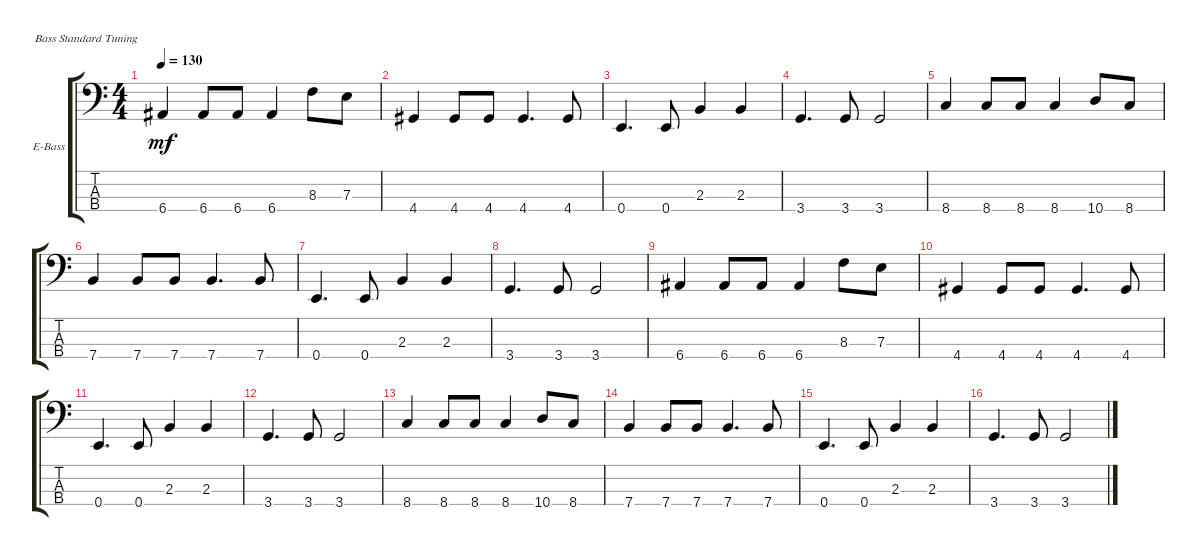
\defaultSystemsLayout 4
\bracketExtendMode groupsimilarinstruments
\firstSystemTrackNameOrientation horizontal
\otherSystemsTrackNameOrientation horizontal
\track ("Electric Bass" "E-Bass") {instrument electricbassfinger}
\staff {score tabs}
\tuning (G2 D2 A1 E1)
\ts (4 4)
\tempo 130
\clef f4
\ks c
6.4.4{dy mf} 6.4.8 6.4.8 6.4.4 8.3.8 7.3.8 |
4.4.4 4.4.8 4.4.8 4.4.4{d} 4.4.8 |
0.4.4{d} 0.4.8 2.3.4 2.3.4 |
3.4.4{d} 3.4.8 3.4.2 |
8.4.4 8.4.8 8.4.8 8.4.4 10.4.8 8.4.8 |
7.4.4 7.4.8 7.4.8 7.4.4{d} 7.4.8 |
0.4.4{d} 0.4.8 2.3.4 2.3.4 |
3.4.4{d} 3.4.8 3.4.2 |
6.4.4 6.4.8 6.4.8 6.4.4 8.3.8 7.3.8 |
4.4.4 4.4.8 4.4.8 4.4.4{d} 4.4.8 |
0.4.4{d} 0.4.8 2.3.4 2.3.4 |
3.4.4{d} 3.4.8 3.4.2 |
8.4.4 8.4.8 8.4.8 8.4.4 10.4.8 8.4.8 |
7.4.4 7.4.8 7.4.8 7.4.4{d} 7.4.8 |
0.4.4{d} 0.4.8 2.3.4 2.3.4 |
3.4.4{d} 3.4.8 3.4.2
